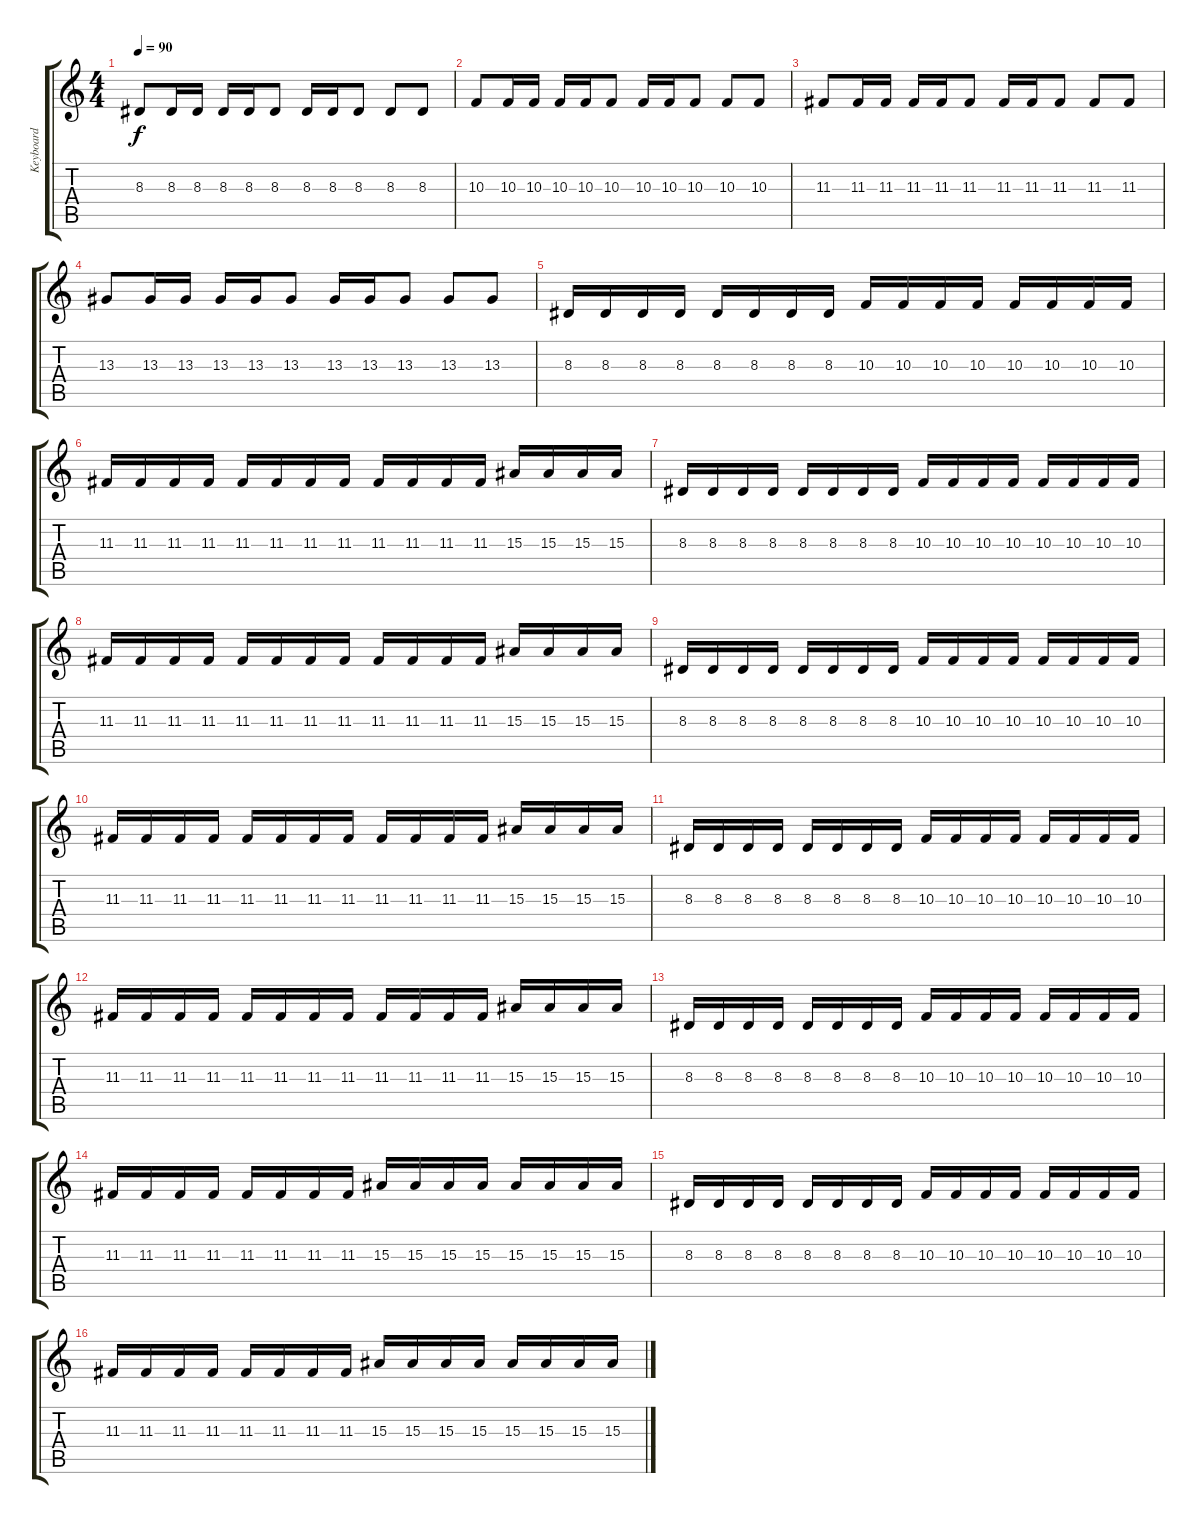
\track ("Keyboard" "Keyboard") {instrument stringensemble1}
\staff {score tabs}
\tuning (E4 B3 G3 D3 A2 E2) {hide}
\ts (4 4)
\tempo 90
\clef g2
\ks c
8.3.8{dy f} 8.3.16 8.3.16 8.3.16 8.3.16 8.3.8 8.3.16 8.3.16 8.3.8 8.3.8 8.3.8 |
10.3.8 10.3.16 10.3.16 10.3.16 10.3.16 10.3.8 10.3.16 10.3.16 10.3.8 10.3.8 10.3.8 |
11.3.8 11.3.16 11.3.16 11.3.16 11.3.16 11.3.8 11.3.16 11.3.16 11.3.8 11.3.8 11.3.8 |
13.3.8 13.3.16 13.3.16 13.3.16 13.3.16 13.3.8 13.3.16 13.3.16 13.3.8 13.3.8 13.3.8 |
8.3.16 8.3.16 8.3.16 8.3.16 8.3.16 8.3.16 8.3.16 8.3.16 10.3.16 10.3.16 10.3.16 10.3.16 10.3.16 10.3.16 10.3.16 10.3.16 |
11.3.16 11.3.16 11.3.16 11.3.16 11.3.16 11.3.16 11.3.16 11.3.16 11.3.16 11.3.16 11.3.16 11.3.16 15.3.16 15.3.16 15.3.16 15.3.16 |
8.3.16 8.3.16 8.3.16 8.3.16 8.3.16 8.3.16 8.3.16 8.3.16 10.3.16 10.3.16 10.3.16 10.3.16 10.3.16 10.3.16 10.3.16 10.3.16 |
11.3.16 11.3.16 11.3.16 11.3.16 11.3.16 11.3.16 11.3.16 11.3.16 11.3.16 11.3.16 11.3.16 11.3.16 15.3.16 15.3.16 15.3.16 15.3.16 |
8.3.16 8.3.16 8.3.16 8.3.16 8.3.16 8.3.16 8.3.16 8.3.16 10.3.16 10.3.16 10.3.16 10.3.16 10.3.16 10.3.16 10.3.16 10.3.16 |
11.3.16 11.3.16 11.3.16 11.3.16 11.3.16 11.3.16 11.3.16 11.3.16 11.3.16 11.3.16 11.3.16 11.3.16 15.3.16 15.3.16 15.3.16 15.3.16 |
8.3.16 8.3.16 8.3.16 8.3.16 8.3.16 8.3.16 8.3.16 8.3.16 10.3.16 10.3.16 10.3.16 10.3.16 10.3.16 10.3.16 10.3.16 10.3.16 |
11.3.16 11.3.16 11.3.16 11.3.16 11.3.16 11.3.16 11.3.16 11.3.16 11.3.16 11.3.16 11.3.16 11.3.16 15.3.16 15.3.16 15.3.16 15.3.16 |
8.3.16 8.3.16 8.3.16 8.3.16 8.3.16 8.3.16 8.3.16 8.3.16 10.3.16 10.3.16 10.3.16 10.3.16 10.3.16 10.3.16 10.3.16 10.3.16 |
11.3.16 11.3.16 11.3.16 11.3.16 11.3.16 11.3.16 11.3.16 11.3.16 15.3.16 15.3.16 15.3.16 15.3.16 15.3.16 15.3.16 15.3.16 15.3.16 |
8.3.16 8.3.16 8.3.16 8.3.16 8.3.16 8.3.16 8.3.16 8.3.16 10.3.16 10.3.16 10.3.16 10.3.16 10.3.16 10.3.16 10.3.16 10.3.16 |
11.3.16 11.3.16 11.3.16 11.3.16 11.3.16 11.3.16 11.3.16 11.3.16 15.3.16 15.3.16 15.3.16 15.3.16 15.3.16 15.3.16 15.3.16 15.3.16
